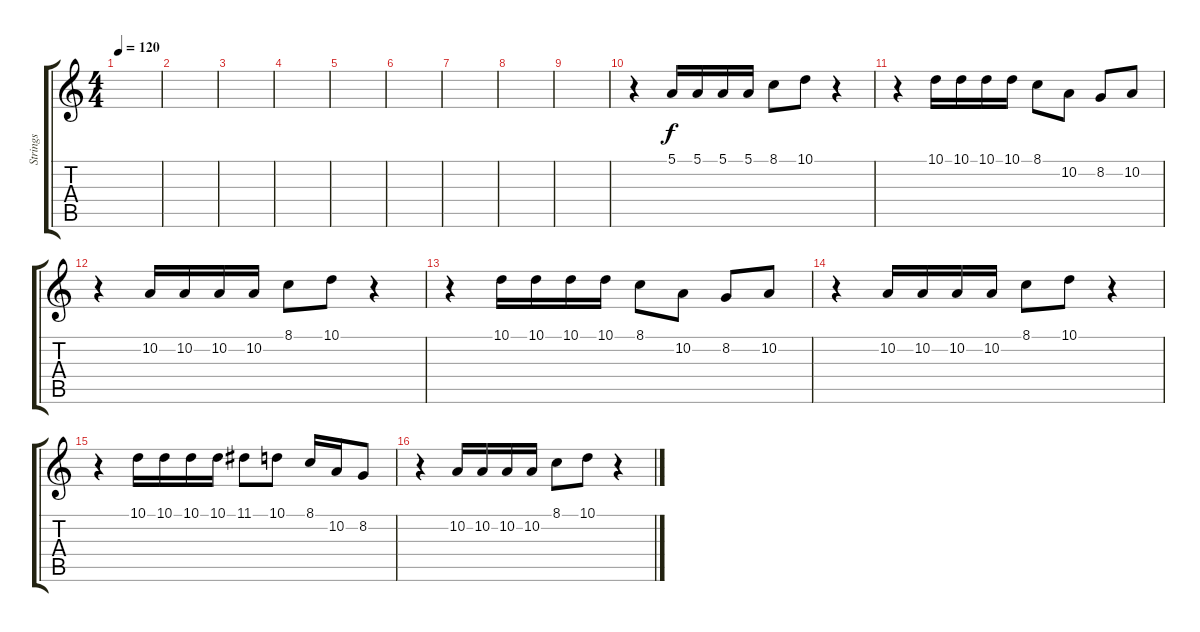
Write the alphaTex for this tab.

\track ("Strings" "Strings") {instrument stringensemble1}
\staff {score tabs}
\tuning (E4 B3 G3 D3 A2 E2) {hide}
\ts (4 4)
\tempo 120
\clef g2
\ks c
|
|
|
|
|
|
|
|
|
r.4{volume 15} 5.1.16 5.1.16 5.1.16 5.1.16 8.1.8 10.1.8 r.4 |
r.4 10.1.16 10.1.16 10.1.16 10.1.16 8.1.8 10.2.8 8.2.8 10.2.8 |
r.4 10.2.16 10.2.16 10.2.16 10.2.16 8.1.8 10.1.8 r.4 |
r.4 10.1.16 10.1.16 10.1.16 10.1.16 8.1.8 10.2.8 8.2.8 10.2.8 |
r.4 10.2.16 10.2.16 10.2.16 10.2.16 8.1.8 10.1.8 r.4 |
r.4 10.1.16 10.1.16 10.1.16 10.1.16 11.1.8 10.1.8 8.1.16 10.2.16 8.2.8 |
r.4 10.2.16 10.2.16 10.2.16 10.2.16 8.1.8 10.1.8 r.4
